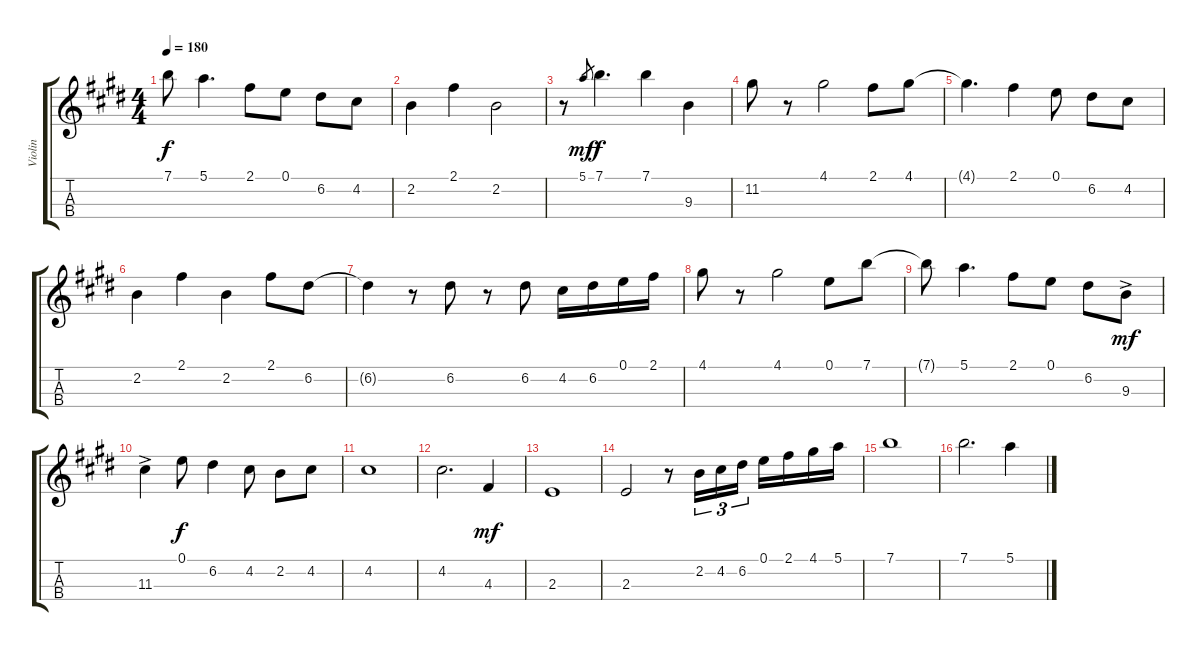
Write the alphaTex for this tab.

\track ("Violin" "Violin") {instrument violin}
\staff {score tabs}
\tuning (E5 A4 D4 G3) {hide}
\ts (4 4)
\tempo 180
\clef g2
\ks e
7.1{t}.8{dy f} 5.1.4{d} 2.1.8 0.1.8 6.2.8 4.2.8 |
2.2.4 2.1.4 2.2.2 |
r.8 5.1.8{gr dy mf} 7.1.4{d dy f} 7.1.4 9.3.4 |
11.2.8 r.8 4.1.2 2.1.8 4.1.8 |
4.1{t}.4{d} 2.1.4 0.1.8 6.2.8 4.2.8 |
2.2.4 2.1.4 2.2.4 2.1.8 6.2.8 |
6.2{t}.4 r.8 6.2.8 r.8 6.2.8 4.2.16 6.2.16 0.1.16 2.1.16 |
4.1.8 r.8 4.1.2 0.1.8 7.1.8 |
7.1{t}.8 5.1.4{d} 2.1.8 0.1.8 6.2.8 9.3{ac}.8{dy mf} |
11.3{ac}.4 0.1.8{dy f} 6.2.4 4.2.8 2.2.8 4.2.8 |
4.2.1 |
4.2.2{d} 4.3.4{dy mf} |
2.3.1 |
2.3.2 r.8 2.2.16{tu (3 2)} 4.2.16{tu (3 2)} 6.2.16{tu (3 2)} 0.1.16 2.1.16 4.1.16 5.1.16 |
7.1.1 |
7.1.2{d} 5.1.4
